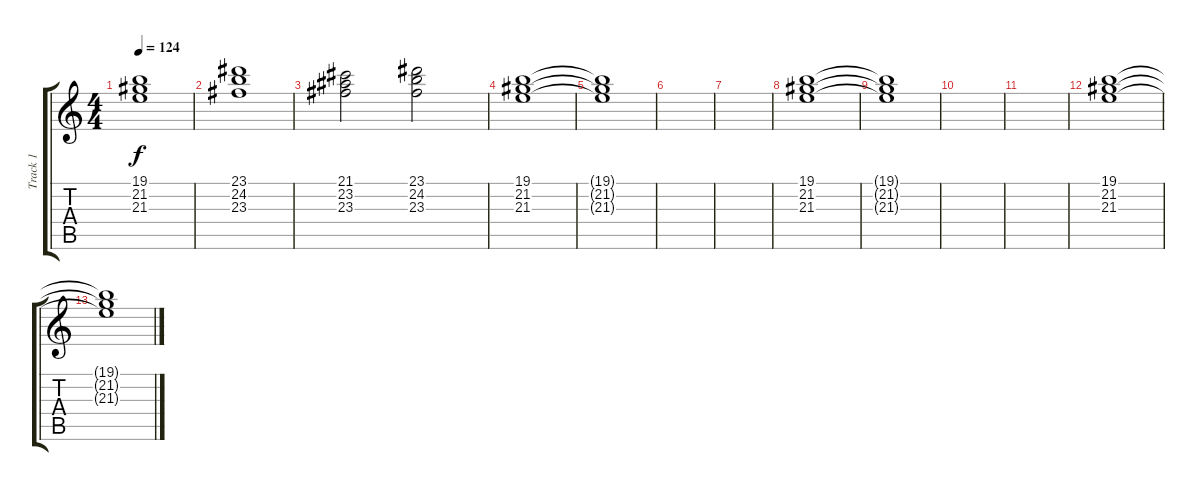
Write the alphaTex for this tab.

\track ("Track 1" "Track 1") {instrument acousticgrandpiano}
\staff {score tabs}
\tuning (E4 B3 G3 D3 A2 E2) {hide}
\ts (4 4)
\tempo 124
\clef g2
\ks c
(19.1{t} 21.2{t} 21.3{t}).1{dy f} |
(23.1 24.2 23.3).1 |
(21.1 23.2 23.3).2 (23.1 24.2 23.3).2 |
(19.1 21.2 21.3).1 |
(19.1{t} 21.2{t} 21.3{t}).1 |
|
|
(19.1 21.2 21.3).1 |
(19.1{t} 21.2{t} 21.3{t}).1 |
|
|
(19.1 21.2 21.3).1 |
(19.1{t} 21.2{t} 21.3{t}).1
